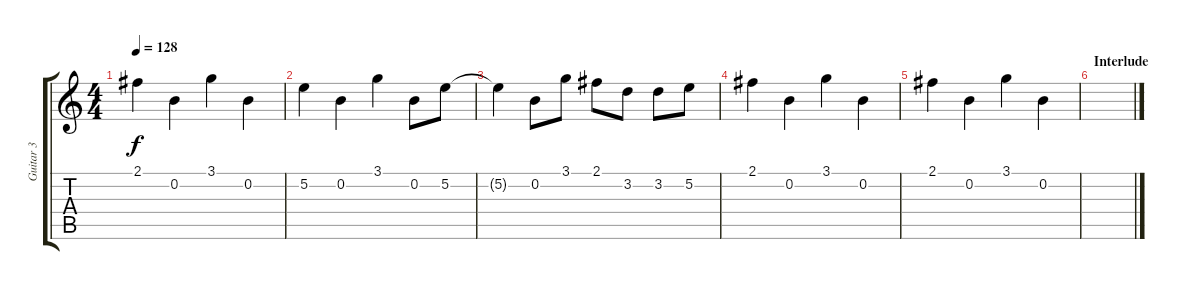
\track ("Guitar 3" "Guitar 3") {instrument electricguitarclean}
\staff {score tabs}
\tuning (E4 B3 G3 D3 A2 E2) {hide}
\ts (4 4)
\tempo 128
\clef g2
\ks c
2.1.4{dy f} 0.2.4 3.1.4 0.2.4 |
5.2.4 0.2.4 3.1.4 0.2.8 5.2.8 |
5.2{t}.4 0.2.8 3.1.8 2.1.8 3.2.8 3.2.8 5.2.8 |
2.1.4 0.2.4 3.1.4 0.2.4 |
2.1.4 0.2.4 3.1.4 0.2.4 |
\section ("" "Interlude")
